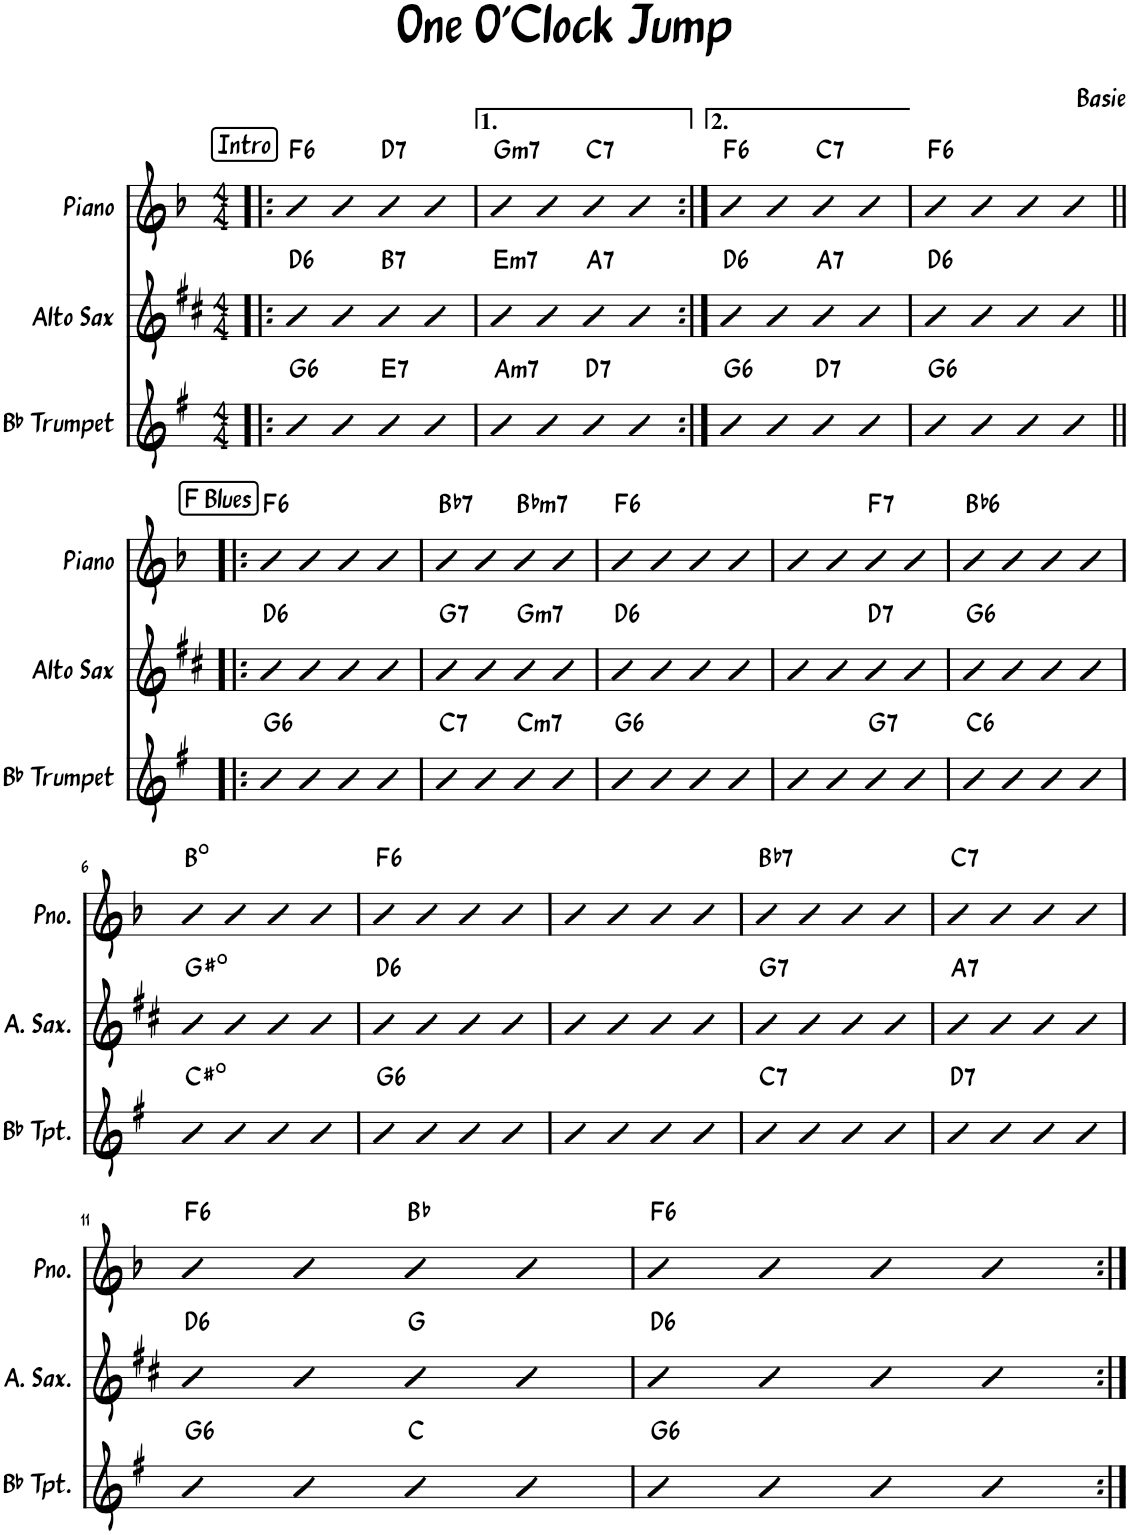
**kern	**harte	**kern	**harte	**kern	**harte
*part3	*part3	*part2	*part2	*part1	*part1
*staff3	*	*staff2	*	*staff1	*
*I"Bb Trumpet	*	*I"Alto Sax	*	*I"Piano	*
*I'Bb Tpt.	*	*I'A. Sax.	*	*I'Pno.	*
*clefG2	*	*clefG2	*	*clefG2	*
*Trd1c2	*	*Trd5c9	*	*	*
*k[f#]	*	*k[f#c#]	*	*k[b-]	*
*M4/4	*	*M4/4	*	*M4/4	*
!!LO:REH:place=s1:a:cj:fs=12:t=Intro
=1!|:	=1!|:	=1!|:	=1!|:	=1!|:	=1!|:
!	!LO:H:kt=6	!	!LO:H:kt=6	!	!LO:H:kt=6
4cc	G:maj6	4gg	D:maj6	4b-	F:maj6
4cc	.	4gg	.	4b-	.
!	!LO:H:kt=7	!	!LO:H:kt=7	!	!LO:H:kt=7
4cc	E:7	4gg	B:7	4b-	D:7
4cc	.	4gg	.	4b-	.
=2	=2	=2	=2	=2	=2
!	!LO:H:kt=m7	!	!LO:H:kt=m7	!	!LO:H:kt=m7
4cc	A:min7	4gg	E:min7	4b-	G:min7
4cc	.	4gg	.	4b-	.
!	!LO:H:kt=7	!	!LO:H:kt=7	!	!LO:H:kt=7
4cc	D:7	4gg	A:7	4b-	C:7
4cc	.	4gg	.	4b-	.
=3:|!	=3:|!	=3:|!	=3:|!	=3:|!	=3:|!
!	!LO:H:kt=6	!	!LO:H:kt=6	!	!LO:H:kt=6
4cc	G:maj6	4gg	D:maj6	4b-	F:maj6
4cc	.	4gg	.	4b-	.
!	!LO:H:kt=7	!	!LO:H:kt=7	!	!LO:H:kt=7
4cc	D:7	4gg	A:7	4b-	C:7
4cc	.	4gg	.	4b-	.
=4	=4	=4	=4	=4	=4
!	!LO:H:kt=6	!	!LO:H:kt=6	!	!LO:H:kt=6
4cc	G:maj6	4gg	D:maj6	4b-	F:maj6
4cc	.	4gg	.	4b-	.
4cc	.	4gg	.	4b-	.
4cc	.	4gg	.	4b-	.
!!LO:LB:g=z
!!LO:REH:place=s1:a:cj:fs=12:t=F Blues
=1!|:	=1!|:	=1!|:	=1!|:	=1!|:	=1!|:
!	!LO:H:kt=6	!	!LO:H:kt=6	!	!LO:H:kt=6
4cc	G:maj6	4gg	D:maj6	4b-	F:maj6
4cc	.	4gg	.	4b-	.
4cc	.	4gg	.	4b-	.
4cc	.	4gg	.	4b-	.
=2	=2	=2	=2	=2	=2
!	!LO:H:kt=7	!	!LO:H:kt=7	!	!LO:H:kt=7
4cc	C:7	4gg	G:7	4b-	Bb:7
4cc	.	4gg	.	4b-	.
!	!LO:H:kt=m7	!	!LO:H:kt=m7	!	!LO:H:kt=m7
4cc	C:min7	4gg	G:min7	4b-	Bb:min7
4cc	.	4gg	.	4b-	.
=3	=3	=3	=3	=3	=3
!	!LO:H:kt=6	!	!LO:H:kt=6	!	!LO:H:kt=6
4cc	G:maj6	4gg	D:maj6	4b-	F:maj6
4cc	.	4gg	.	4b-	.
4cc	.	4gg	.	4b-	.
4cc	.	4gg	.	4b-	.
=4	=4	=4	=4	=4	=4
4cc	.	4gg	.	4b-	.
4cc	.	4gg	.	4b-	.
!	!LO:H:kt=7	!	!LO:H:kt=7	!	!LO:H:kt=7
4cc	G:7	4gg	D:7	4b-	F:7
4cc	.	4gg	.	4b-	.
=5	=5	=5	=5	=5	=5
!	!LO:H:kt=6	!	!LO:H:kt=6	!	!LO:H:kt=6
4cc	C:maj6	4gg	G:maj6	4b-	Bb:maj6
4cc	.	4gg	.	4b-	.
4cc	.	4gg	.	4b-	.
4cc	.	4gg	.	4b-	.
!!LO:LB:g=z
=6	=6	=6	=6	=6	=6
4ccn	C#:dim	4ggn	G#:dim	4b-	B:dim
4cc	.	4gg	.	4b-	.
4cc	.	4gg	.	4b-	.
4cc	.	4gg	.	4b-	.
=7	=7	=7	=7	=7	=7
!	!LO:H:kt=6	!	!LO:H:kt=6	!	!LO:H:kt=6
4cc	G:maj6	4gg	D:maj6	4b-	F:maj6
4cc	.	4gg	.	4b-	.
4cc	.	4gg	.	4b-	.
4cc	.	4gg	.	4b-	.
=8	=8	=8	=8	=8	=8
4cc	.	4gg	.	4b-	.
4cc	.	4gg	.	4b-	.
4cc	.	4gg	.	4b-	.
4cc	.	4gg	.	4b-	.
=9	=9	=9	=9	=9	=9
!	!LO:H:kt=7	!	!LO:H:kt=7	!	!LO:H:kt=7
4cc	C:7	4gg	G:7	4b-	Bb:7
4cc	.	4gg	.	4b-	.
4cc	.	4gg	.	4b-	.
4cc	.	4gg	.	4b-	.
=10	=10	=10	=10	=10	=10
!	!LO:H:kt=7	!	!LO:H:kt=7	!	!LO:H:kt=7
4cc	D:7	4gg	A:7	4b-	C:7
4cc	.	4gg	.	4b-	.
4cc	.	4gg	.	4b-	.
4cc	.	4gg	.	4b-	.
!!LO:LB:g=z
=11	=11	=11	=11	=11	=11
!	!LO:H:kt=6	!	!LO:H:kt=6	!	!LO:H:kt=6
4cc	G:maj6	4gg	D:maj6	4b-	F:maj6
4cc	.	4gg	.	4b-	.
4cc	C:maj	4gg	G:maj	4b-	Bb:maj
4cc	.	4gg	.	4b-	.
=12	=12	=12	=12	=12	=12
!	!LO:H:kt=6	!	!LO:H:kt=6	!	!LO:H:kt=6
4cc	G:maj6	4gg	D:maj6	4b-	F:maj6
4cc	.	4gg	.	4b-	.
4cc	.	4gg	.	4b-	.
4cc	.	4gg	.	4b-	.
=:|!	=:|!	=:|!	=:|!	=:|!	=:|!
*-	*-	*-	*-	*-	*-
